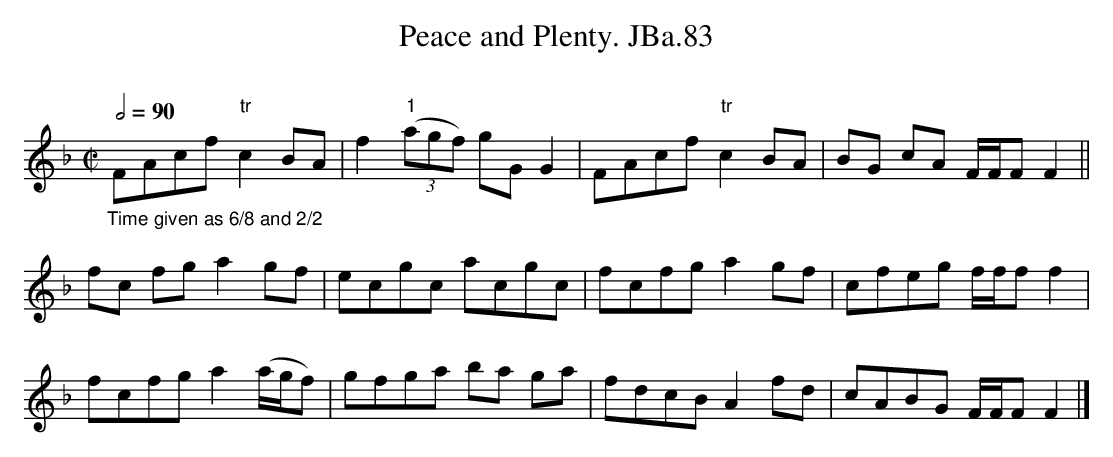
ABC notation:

X:1
T:Peace and Plenty. JBa.83
M:C|
L:1/8
Q:1/2=90
O:
K:F major
"_Time given as 6/8 and 2/2"
FAcf "tr"c2 BA|\
f2 "1" (3(agf) gG G2|FAcf "tr"c2 BA|BG cA F/F/F F2||
fc fg a2 gf|ecgc acgc|fcfg a2 gf|cfeg f/f/f f2|
fcfg a2 (a/g/f)|gfga ba ga|fdcB A2 fd|cABG F/F/F F2|]
